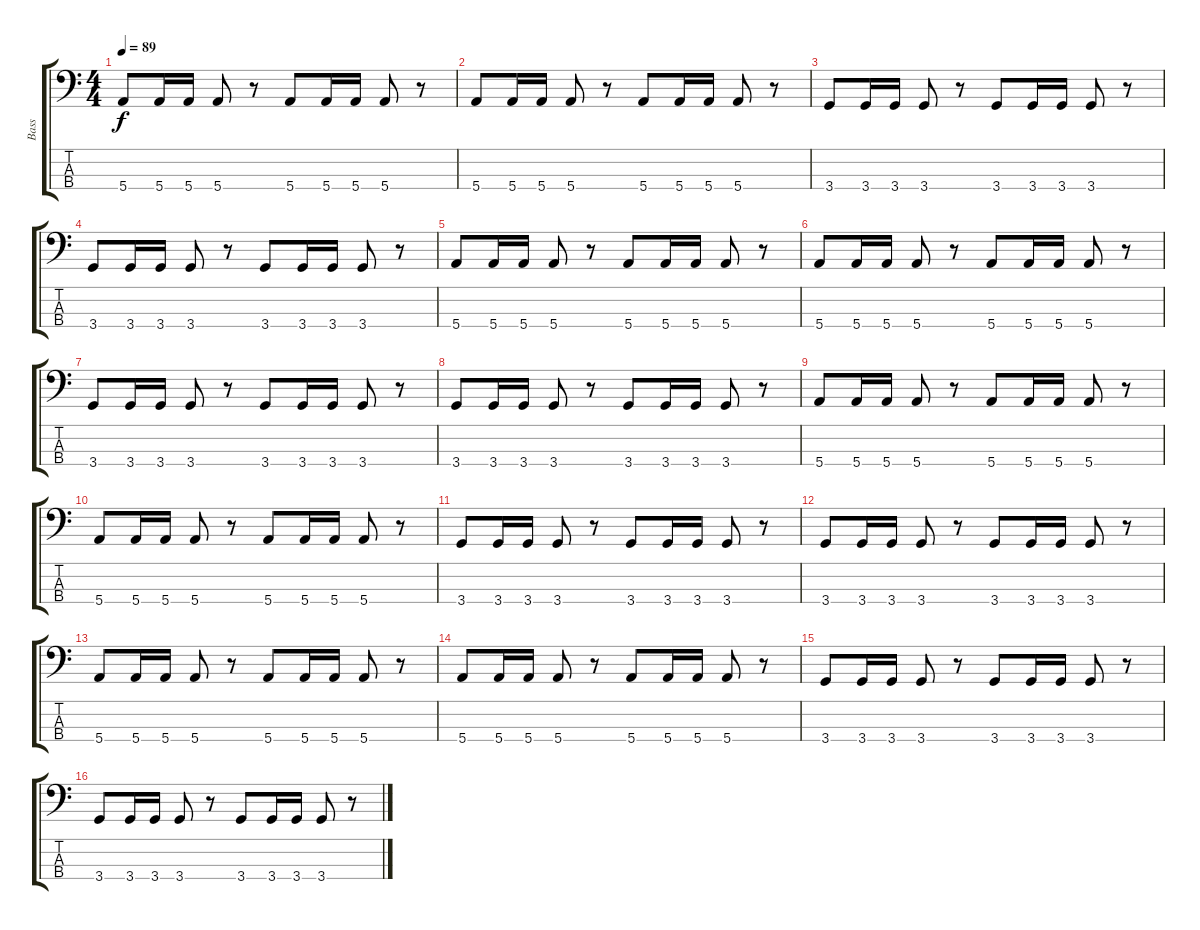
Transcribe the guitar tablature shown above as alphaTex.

\track ("Bass" "Bass") {instrument electricbassfinger}
\staff {score tabs}
\tuning (G2 D2 A1 E1) {hide}
\ts (4 4)
\tempo 89
\clef f4
\ks c
5.4.8{dy f} 5.4.16 5.4.16 5.4.8 r.8 5.4.8 5.4.16 5.4.16 5.4.8 r.8 |
5.4.8 5.4.16 5.4.16 5.4.8 r.8 5.4.8 5.4.16 5.4.16 5.4.8 r.8 |
3.4.8 3.4.16 3.4.16 3.4.8 r.8 3.4.8 3.4.16 3.4.16 3.4.8 r.8 |
3.4.8 3.4.16 3.4.16 3.4.8 r.8 3.4.8 3.4.16 3.4.16 3.4.8 r.8 |
5.4.8 5.4.16 5.4.16 5.4.8 r.8 5.4.8 5.4.16 5.4.16 5.4.8 r.8 |
5.4.8 5.4.16 5.4.16 5.4.8 r.8 5.4.8 5.4.16 5.4.16 5.4.8 r.8 |
3.4.8 3.4.16 3.4.16 3.4.8 r.8 3.4.8 3.4.16 3.4.16 3.4.8 r.8 |
3.4.8 3.4.16 3.4.16 3.4.8 r.8 3.4.8 3.4.16 3.4.16 3.4.8 r.8 |
5.4.8 5.4.16 5.4.16 5.4.8 r.8 5.4.8 5.4.16 5.4.16 5.4.8 r.8 |
5.4.8 5.4.16 5.4.16 5.4.8 r.8 5.4.8 5.4.16 5.4.16 5.4.8 r.8 |
3.4.8 3.4.16 3.4.16 3.4.8 r.8 3.4.8 3.4.16 3.4.16 3.4.8 r.8 |
3.4.8 3.4.16 3.4.16 3.4.8 r.8 3.4.8 3.4.16 3.4.16 3.4.8 r.8 |
5.4.8 5.4.16 5.4.16 5.4.8 r.8 5.4.8 5.4.16 5.4.16 5.4.8 r.8 |
5.4.8 5.4.16 5.4.16 5.4.8 r.8 5.4.8 5.4.16 5.4.16 5.4.8 r.8 |
3.4.8 3.4.16 3.4.16 3.4.8 r.8 3.4.8 3.4.16 3.4.16 3.4.8 r.8 |
3.4.8 3.4.16 3.4.16 3.4.8 r.8 3.4.8 3.4.16 3.4.16 3.4.8 r.8
